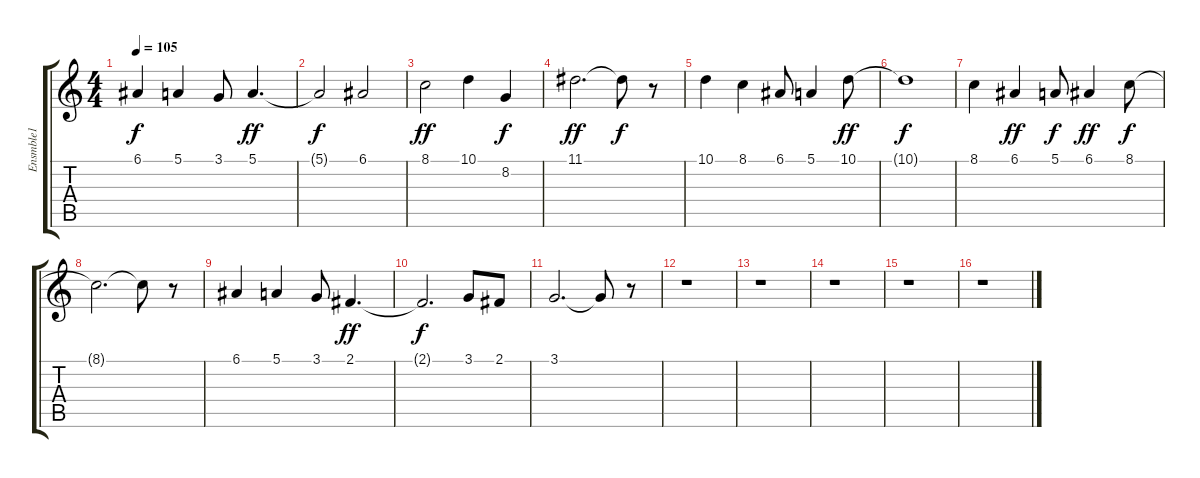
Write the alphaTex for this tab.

\track ("Ensmble1" "Ensmble1") {instrument stringensemble1}
\staff {score tabs}
\tuning (E4 B3 G3 D3 A2 E2) {hide}
\ts (4 4)
\tempo 105
\clef g2
\ks c
6.1.4{dy f} 5.1.4 3.1.8 5.1.4{d dy ff} |
5.1{t}.2{dy f} 6.1.2 |
8.1.2{dy ff} 10.1.4 8.2.4{dy f} |
11.1.2{d dy ff} 11.1{t}.8{dy f} r.8 |
10.1.4 8.1.4 6.1.8 5.1.4 10.1.8{dy ff} |
10.1{t}.1{dy f} |
8.1.4 6.1.4{dy ff} 5.1.8{dy f} 6.1.4{dy ff} 8.1.8{dy f} |
8.1{t}.2{d} 8.1{t}.8 r.8 |
6.1.4 5.1.4 3.1.8 2.1.4{d dy ff} |
2.1{t}.2{d dy f} 3.1.8 2.1.8 |
3.1.2{d} 3.1{t}.8 r.8 |
r.1 |
r.1 |
r.1 |
r.1 |
r.1
